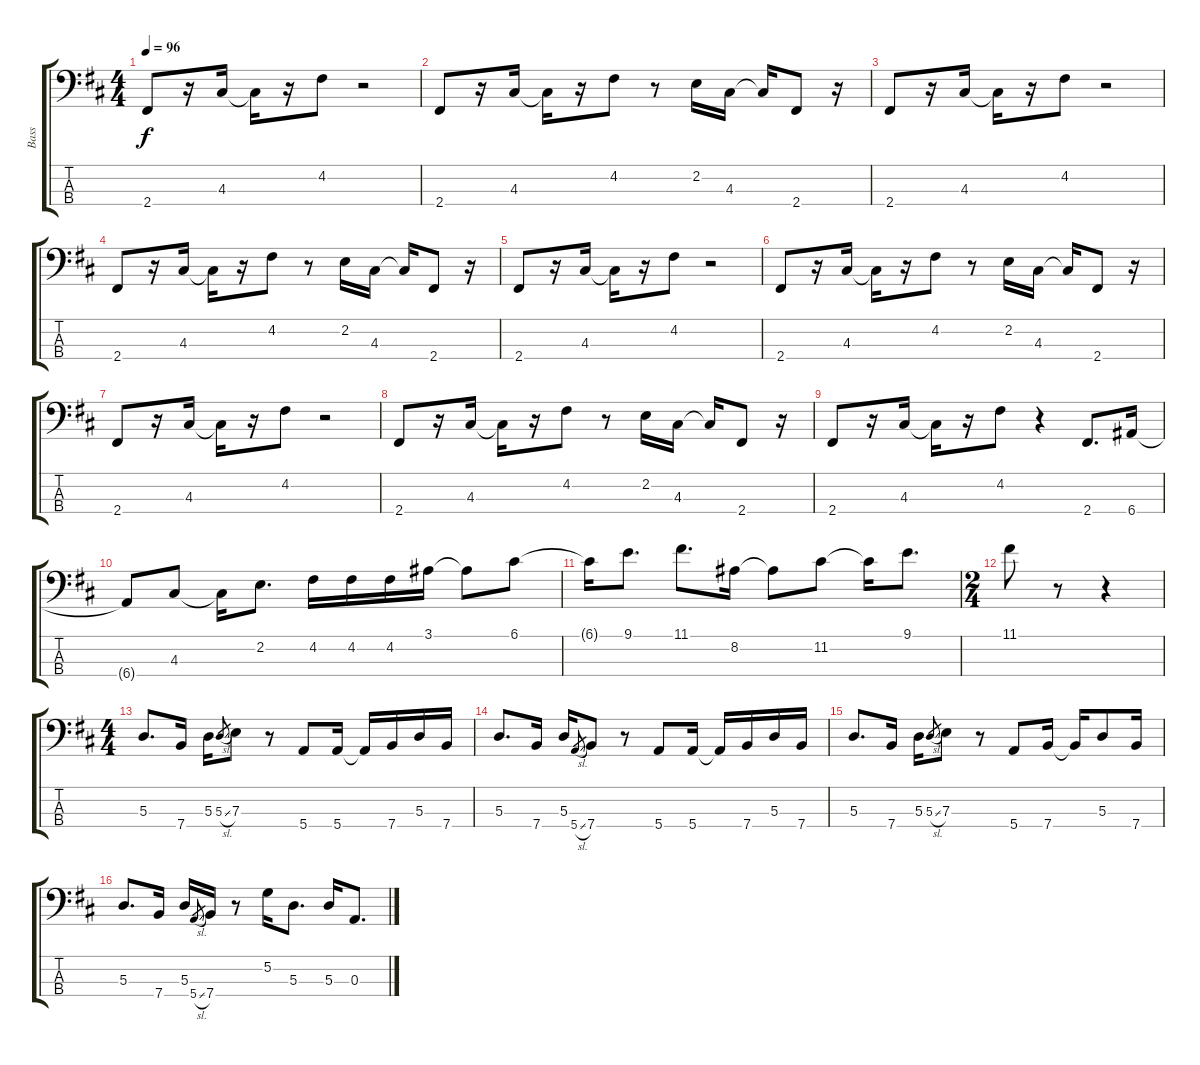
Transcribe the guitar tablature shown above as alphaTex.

\track ("Bass" "Bass") {instrument electricbassfinger}
\staff {score tabs}
\tuning (G2 D2 A1 E1) {hide}
\ts (4 4)
\tempo 96
\clef f4
\ks d
2.4.8{dy f} r.16 4.3.16 4.3{t}.16 r.16 4.2.8 r.2 |
2.4.8 r.16 4.3.16 4.3{t}.16 r.16 4.2.8 r.8 2.2.16 4.3.16 4.3{t}.16 2.4.8 r.16 |
2.4.8 r.16 4.3.16 4.3{t}.16 r.16 4.2.8 r.2 |
2.4.8 r.16 4.3.16 4.3{t}.16 r.16 4.2.8 r.8 2.2.16 4.3.16 4.3{t}.16 2.4.8 r.16 |
2.4.8 r.16 4.3.16 4.3{t}.16 r.16 4.2.8 r.2 |
2.4.8 r.16 4.3.16 4.3{t}.16 r.16 4.2.8 r.8 2.2.16 4.3.16 4.3{t}.16 2.4.8 r.16 |
2.4.8 r.16 4.3.16 4.3{t}.16 r.16 4.2.8 r.2 |
2.4.8 r.16 4.3.16 4.3{t}.16 r.16 4.2.8 r.8 2.2.16 4.3.16 4.3{t}.16 2.4.8 r.16 |
2.4.8 r.16 4.3.16 4.3{t}.16 r.16 4.2.8 r.4 2.4.8{d} 6.4.16 |
6.4{t}.8 4.3.8 4.3{t}.16 2.2.8{d} 4.2.16 4.2.16 4.2.16 3.1.16 3.1{t}.8 6.1.8 |
6.1{t}.16 9.1.8{d} 11.1.8{d} 8.2.16 8.2{t}.8 11.2.8 11.2{t}.16 9.1.8{d} |
\ts (2 4)
11.1.8 r.8 r.4 |
\ts (4 4)
5.3.8{d} 7.4.16 5.3.16 5.3{sl}.8{gr} 7.3.8 r.8 5.4.8 5.4.16 5.4{t}.16 7.4.16 5.3.16 7.4.16 |
5.3.8{d} 7.4.16 5.3.16 5.4{sl}.8{gr} 7.4.8 r.8 5.4.8 5.4.16 5.4{t}.16 7.4.16 5.3.16 7.4.16 |
5.3.8{d} 7.4.16 5.3.16 5.3{sl}.8{gr} 7.3.8 r.8 5.4.8 7.4.16 7.4{t}.16 5.3.8 7.4.16 |
5.3.8{d} 7.4.16 5.3.16 5.4{sl}.8{gr} 7.4.16 r.8 5.2.16 5.3.8{d} 5.3.16 0.3.8{d}
